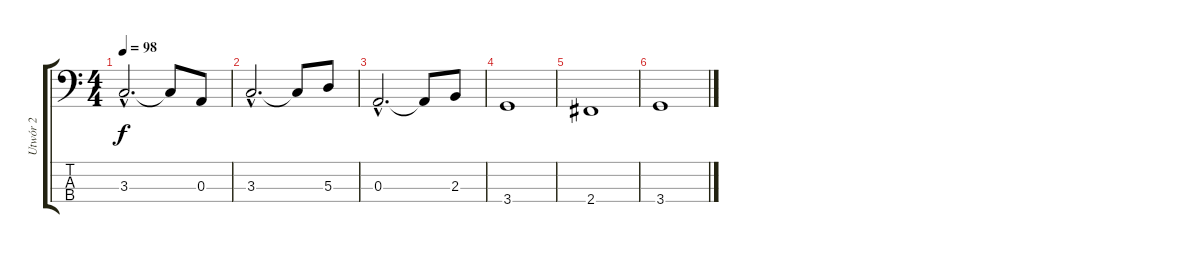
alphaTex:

\track ("Utwór 2" "Utwór 2") {instrument electricbassfinger}
\staff {score tabs}
\tuning (G2 D2 A1 E1) {hide}
\ts (4 4)
\tempo 98
\clef f4
\ks c
3.3{hac}.2{d dy f} 3.3{t}.8 0.3.8 |
3.3{hac}.2{d} 3.3{t}.8 5.3.8 |
0.3{hac}.2{d} 0.3{t}.8 2.3.8 |
3.4.1 |
2.4.1 |
3.4.1
